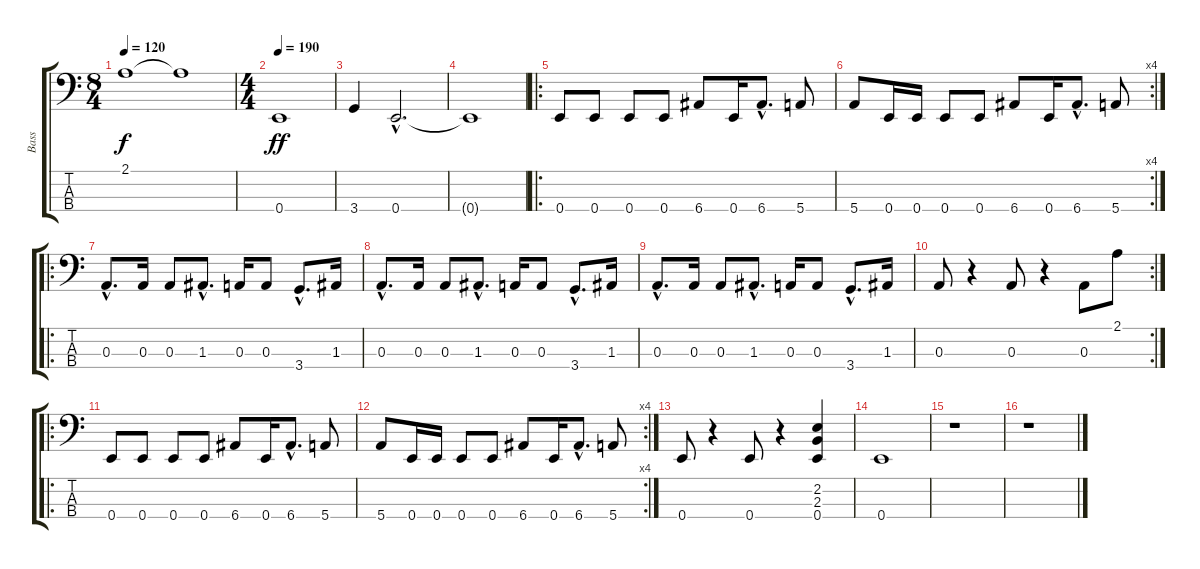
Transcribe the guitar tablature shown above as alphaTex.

\track ("Bass" "Bass") {instrument electricbassfinger}
\staff {score tabs}
\tuning (G2 D2 A1 E1) {hide}
\ts (8 4)
\tempo 120
\clef f4
\ks c
2.1.1{dy f} 2.1{t}.1 |
\ts (4 4)
\tempo 190
0.4.1{dy ff} |
3.4.4 0.4{hac}.2{d} |
0.4{t}.1 |
\ro
0.4.8 0.4.8 0.4.8 0.4.8 6.4.8 0.4.16 6.4{hac}.8{d} 5.4.8 |
\rc 4
5.4.8 0.4.16 0.4.16 0.4.8 0.4.8 6.4.8 0.4.16 6.4{hac}.8{d} 5.4.8 |
\ro
0.3{hac}.8{d} 0.3.16 0.3.8 1.3{hac}.8{d} 0.3.16 0.3.8 3.4{hac}.8{d} 1.3.16 |
0.3{hac}.8{d} 0.3.16 0.3.8 1.3{hac}.8{d} 0.3.16 0.3.8 3.4{hac}.8{d} 1.3.16 |
0.3{hac}.8{d} 0.3.16 0.3.8 1.3{hac}.8{d} 0.3.16 0.3.8 3.4{hac}.8{d} 1.3.16 |
\rc 2
0.3.8 r.4 0.3.8 r.4 0.3.8 2.1.8 |
\ro
0.4.8 0.4.8 0.4.8 0.4.8 6.4.8 0.4.16 6.4{hac}.8{d} 5.4.8 |
\rc 4
5.4.8 0.4.16 0.4.16 0.4.8 0.4.8 6.4.8 0.4.16 6.4{hac}.8{d} 5.4.8 |
0.4.8{volume 16} r.4 0.4.8 r.4 (2.2 2.3 0.4).4 |
0.4.1{volume 13} |
r.1 |
r.1
